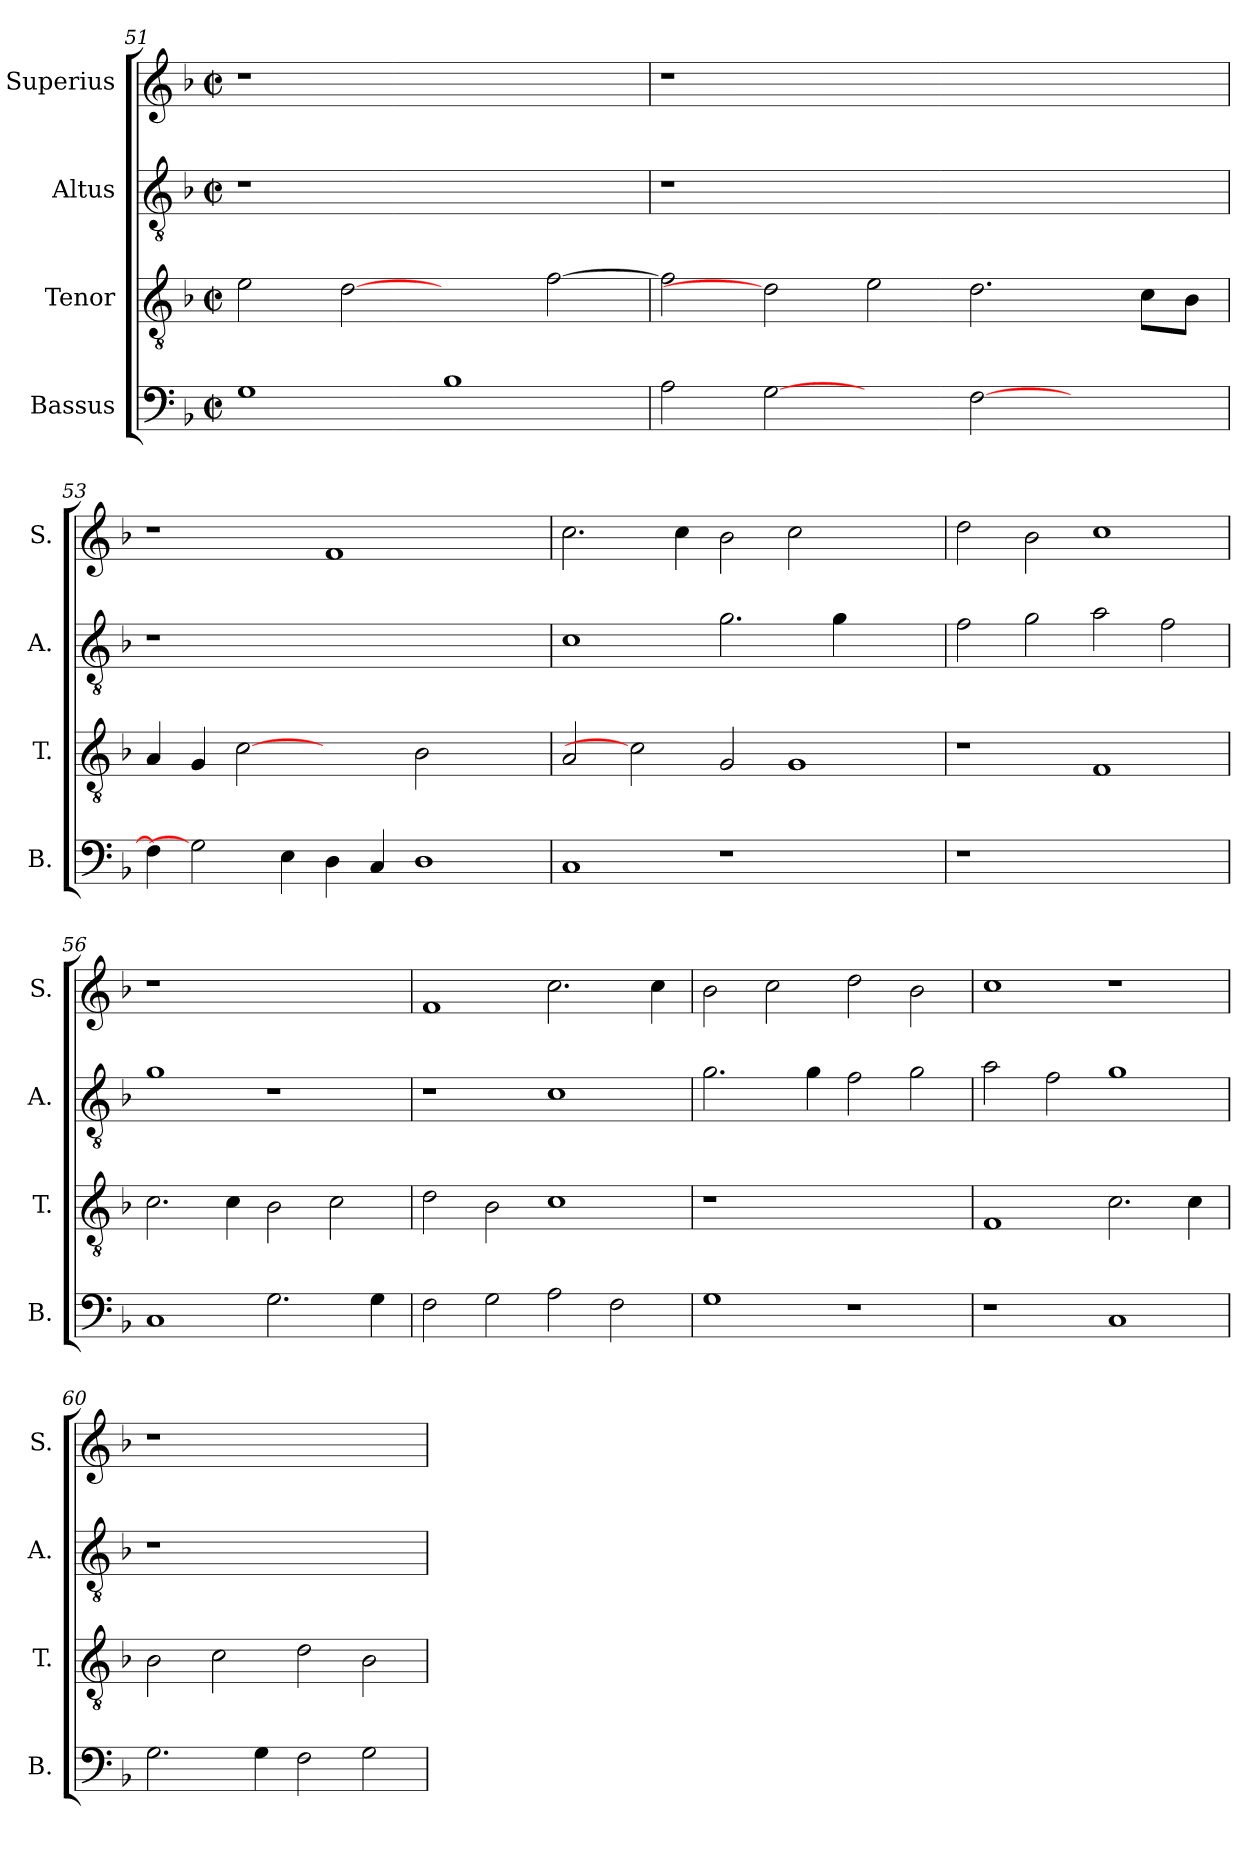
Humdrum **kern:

**kern	**kern	**kern	**kern
*part4	*part3	*part2	*part1
*staff4	*staff3	*staff2	*staff1
*I"Bassus	*I"Tenor	*I"Altus	*I"Superius
*I'B.	*I'T.	*I'A.	*I'S.
*clefF4	*clefGv2	*clefGv2	*clefG2
*	*ITrd7c12	*ITrd7c12	*
*k[b-]	*k[b-]	*k[b-]	*k[b-]
*F:	*F:	*F:	*F:
*M2/2	*M2/2	*M2/2	*M2/2
*met(c|)	*met(c|)	*met(c|)	*met(c|)
=51	=51	=51	=51
!	!	!LO:N:vis=1	!LO:N:vis=1
1Gi	2Ei\	1r	1r
.	[2Di	.	.
1B-i	2ryy	1ryy	1ryy
.	[>2Fi\	.	.
=52	=52	=52	=52
!	!	!LO:N:vis=1	!LO:N:vis=1
2Ai\	2Fi\]	1r	1r
[2Gi	2Di]	.	.
2ryy	2Ei\	1.ryy	1.ryy
[>2Fi\	2.Di\	.	.
2ryy	.	.	.
.	8Ci\L	.	.
.	8BB-i\J	.	.
=53	=53	=53	=53
!	!	!LO:N:vis=1	!
4Fi\]	4AAi/	1r	1r
2Gi]	4GGi/	.	.
.	[2Ci	.	.
4Ei\	.	.	.
4Di\	2ryy	1.ryy	1fi
4Ci/	.	.	.
1Di	2BB-i\	.	.
.	2ryy	.	2ryy
=54	=54	=54	=54
1Ci	2AAi/	1Ci	2.cci\
.	2Ci]	.	.
.	.	.	4cci\
1r	2GGi/	2.Gi\	2b-i\
.	1GGi	.	2cci\
.	.	4Gi\	.
2ryy	.	2ryy	2ryy
!!LO:LB:g=z
=55	=55	=55	=55
!LO:N:vis=1	!	!	!
1r	1r	2Fi\	2ddi\
.	.	2Gi\	2b-i\
1ryy	1FFi	2Ai\	1cci
.	.	2Fi\	.
=56	=56	=56	=56
!	!	!	!LO:N:vis=1
1Ci	2.Ci\	1Gi	1r
.	4Ci\	.	.
2.Gi\	2BB-i\	1r	1ryy
.	2Ci\	.	.
4Gi\	.	.	.
=57	=57	=57	=57
2Fi\	2Di\	1r	1fi
2Gi\	2BB-i\	.	.
2Ai\	1Ci	1Ci	2.cci\
2Fi\	.	.	.
.	.	.	4cci\
=58	=58	=58	=58
!	!LO:N:vis=1	!	!
1Gi	1r	2.Gi\	2b-i\
.	.	.	2cci\
.	.	4Gi\	.
1r	1ryy	2Fi\	2ddi\
.	.	2Gi\	2b-i\
=59	=59	=59	=59
1r	1FFi	2Ai\	1cci
.	.	2Fi\	.
1Ci	2.Ci\	1Gi	1r
.	4Ci\	.	.
!!LO:LB:g=z
=60	=60	=60	=60
!	!	!LO:N:vis=1	!LO:N:vis=1
2.Gi\	2BB-i\	1r	1r
.	2Ci\	.	.
4Gi\	.	.	.
2Fi\	2Di\	1ryy	1ryy
2Gi\	2BB-i\	.	.
=	=	=	=
*-	*-	*-	*-
